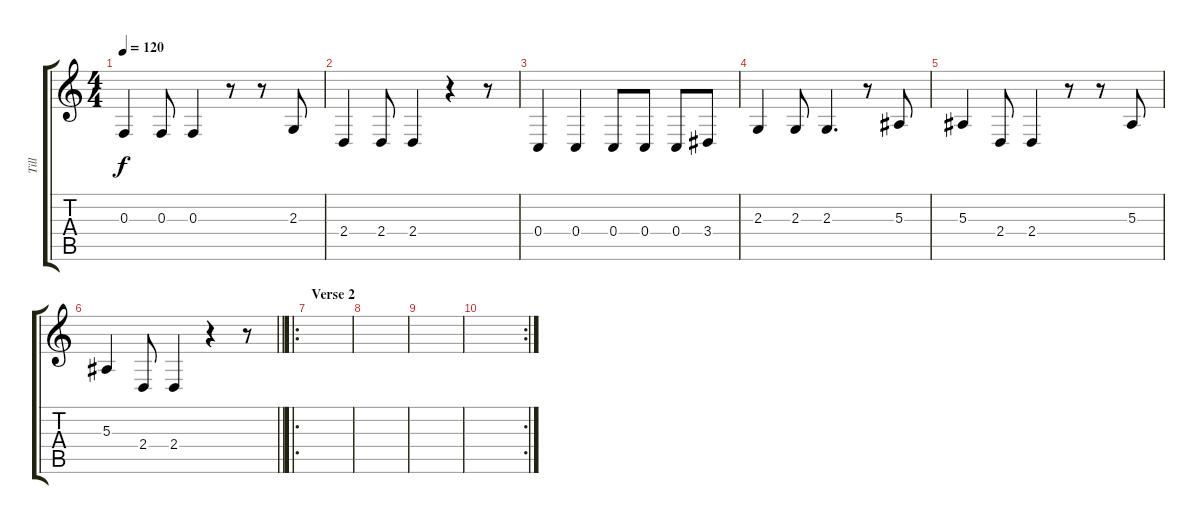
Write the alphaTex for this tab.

\track ("Till" "Till") {instrument bassoon}
\staff {score tabs}
\tuning (D4 A3 F3 C3 G2 C2) {hide}
\ts (4 4)
\tempo 120
\clef g2
\ks c
0.3.4{dy f} 0.3.8 0.3.4 r.8 r.8 2.3.8 |
2.4.4 2.4.8 2.4.4 r.4 r.8 |
0.4.4 0.4.4 0.4.8 0.4.8 0.4.8 3.4.8 |
2.3.4 2.3.8 2.3.4{d} r.8 5.3.8 |
5.3.4 2.4.8 2.4.4 r.8 r.8 5.3.8 |
\barLineRight lightlight
5.3.4 2.4.8 2.4.4 r.4 r.8 |
\ro
\section ("" "Verse 2")
|
|
|
\rc 2
